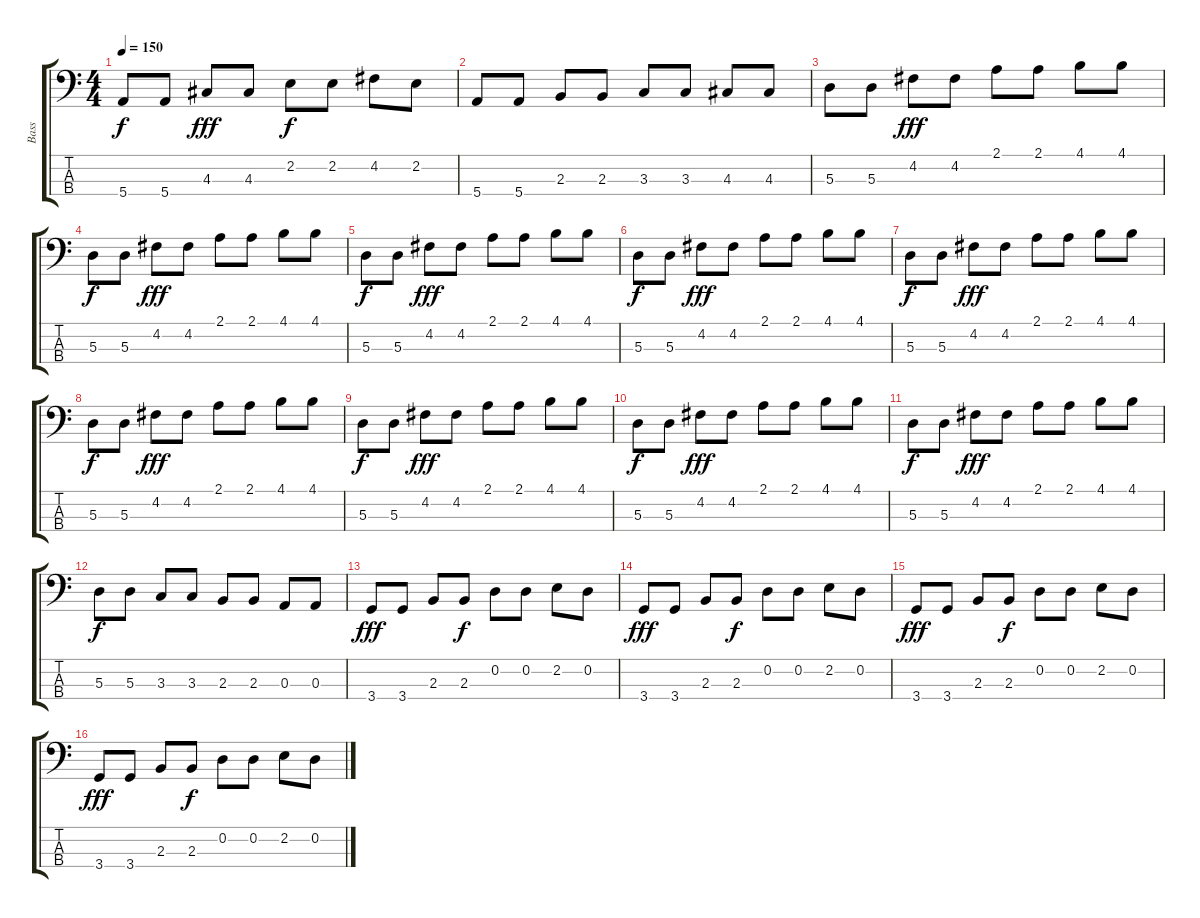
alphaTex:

\track ("Bass" "Bass") {instrument electricbasspick}
\staff {score tabs}
\tuning (G2 D2 A1 E1) {hide}
\ts (4 4)
\tempo 150
\clef f4
\ks c
5.4.8{dy f} 5.4.8 4.3.8{dy fff} 4.3.8 2.2.8{dy f} 2.2.8 4.2.8 2.2.8 |
5.4.8 5.4.8 2.3.8 2.3.8 3.3.8 3.3.8 4.3.8 4.3.8 |
5.3.8 5.3.8 4.2.8{dy fff} 4.2.8 2.1.8 2.1.8 4.1.8 4.1.8 |
5.3.8{dy f} 5.3.8 4.2.8{dy fff} 4.2.8 2.1.8 2.1.8 4.1.8 4.1.8 |
5.3.8{dy f} 5.3.8 4.2.8{dy fff} 4.2.8 2.1.8 2.1.8 4.1.8 4.1.8 |
5.3.8{dy f} 5.3.8 4.2.8{dy fff} 4.2.8 2.1.8 2.1.8 4.1.8 4.1.8 |
5.3.8{dy f} 5.3.8 4.2.8{dy fff} 4.2.8 2.1.8 2.1.8 4.1.8 4.1.8 |
5.3.8{dy f} 5.3.8 4.2.8{dy fff} 4.2.8 2.1.8 2.1.8 4.1.8 4.1.8 |
5.3.8{dy f} 5.3.8 4.2.8{dy fff} 4.2.8 2.1.8 2.1.8 4.1.8 4.1.8 |
5.3.8{dy f} 5.3.8 4.2.8{dy fff} 4.2.8 2.1.8 2.1.8 4.1.8 4.1.8 |
5.3.8{dy f} 5.3.8 4.2.8{dy fff} 4.2.8 2.1.8 2.1.8 4.1.8 4.1.8 |
5.3.8{dy f} 5.3.8 3.3.8 3.3.8 2.3.8 2.3.8 0.3.8 0.3.8 |
3.4.8{dy fff} 3.4.8 2.3.8 2.3.8{dy f} 0.2.8 0.2.8 2.2.8 0.2.8 |
3.4.8{dy fff} 3.4.8 2.3.8 2.3.8{dy f} 0.2.8 0.2.8 2.2.8 0.2.8 |
3.4.8{dy fff} 3.4.8 2.3.8 2.3.8{dy f} 0.2.8 0.2.8 2.2.8 0.2.8 |
3.4.8{dy fff} 3.4.8 2.3.8 2.3.8{dy f} 0.2.8 0.2.8 2.2.8 0.2.8
